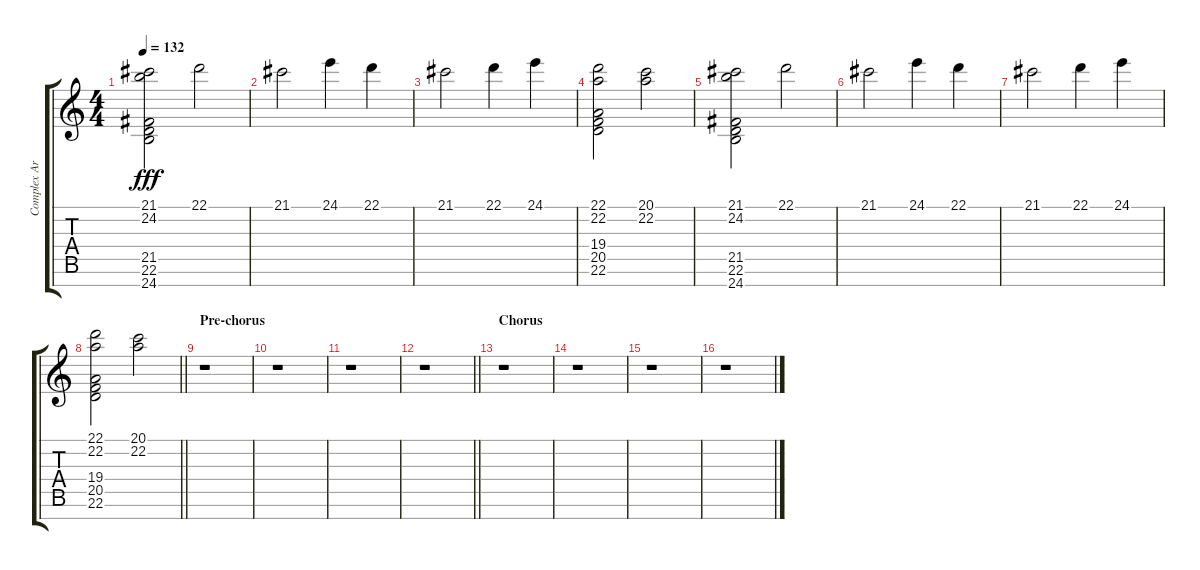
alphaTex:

\track ("Complex Arp" "Complex Ar") {instrument fx3crystal}
\staff {score tabs}
\tuning (E4 B3 G3 D3 A2 E2 B1) {hide}
\ts (4 4)
\tempo 132
\clef g2
\ks c
(21.1 24.2 21.5 22.6 24.7).2{dy fff} 22.1.2 |
21.1.2 24.1.4 22.1.4 |
21.1.2 22.1.4 24.1.4 |
(22.1 22.2 19.4 20.5 22.6).2 (20.1 22.2).2 |
(21.1 24.2 21.5 22.6 24.7).2 22.1.2 |
21.1.2 24.1.4 22.1.4 |
21.1.2 22.1.4 24.1.4 |
\barLineRight lightlight
(22.1 22.2 19.4 20.5 22.6).2 (20.1 22.2).2 |
\section ("" "Pre-chorus")
r.1 |
r.1 |
r.1 |
\barLineRight lightlight
r.1 |
\section ("" "Chorus")
r.1 |
r.1 |
r.1 |
r.1
